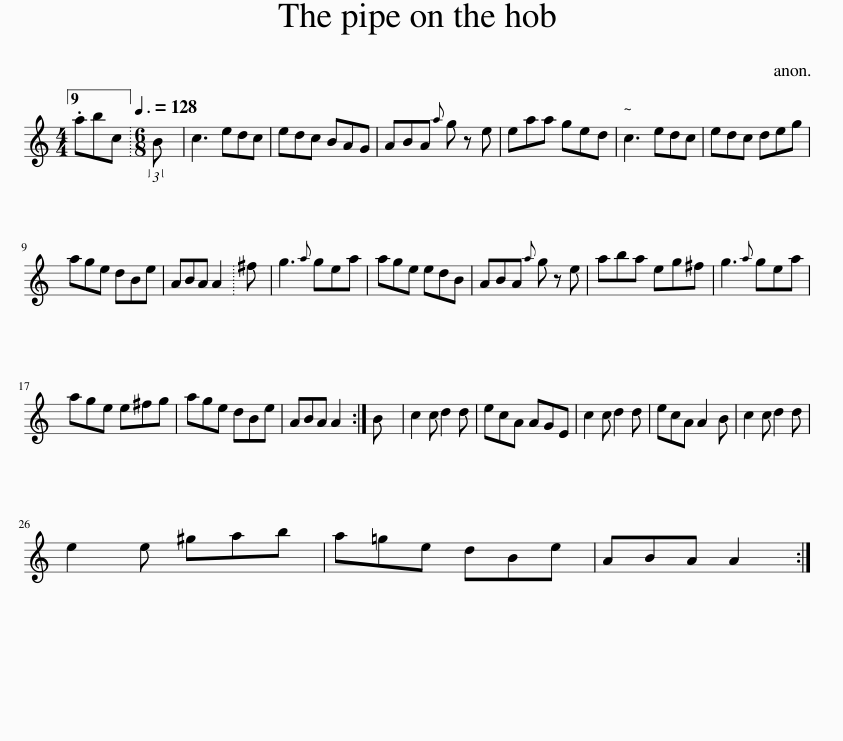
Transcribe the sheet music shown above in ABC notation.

X:1
L:1/8
M:4/4
I:linebreak $
K:C
V:1 treble
V:1
 .abc ||[M:6/8][Q:3/8=128] (3:2:1B x/12 | c3 edc | edc BAG | ABA{a} g z e | %5
 eaa ged | c3 edc | edc deg |$ age dBe | ABA A2 | %10
 ^f | g3{a} gea | age edB | ABA{a} g z e | aba eg^f | %15
 g3{a} gea |$ age e^fg | age dBe | ABA A2 :| B | %20
 c2 c d2 d | ecA AGE | c2 c d2 d | ecA A2 B | c2 c d2 d |$ %25
 e2 e ^gab | a=ge dBe | ABA A2 :| %28
